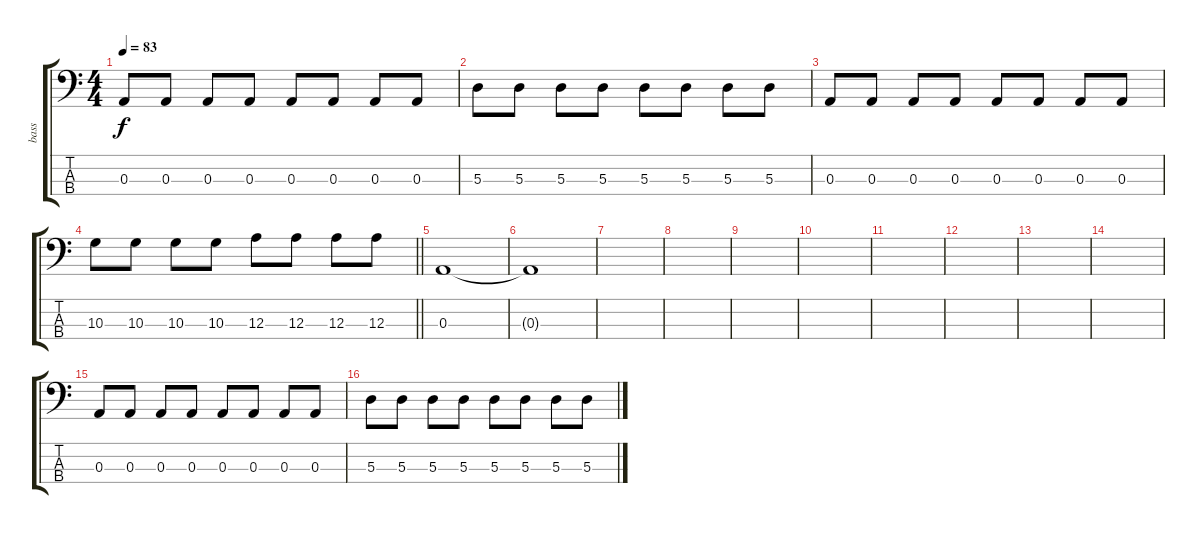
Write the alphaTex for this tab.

\track ("bass " "bass ") {instrument electricbassfinger}
\staff {score tabs}
\tuning (G2 D2 A1 E1) {hide}
\ts (4 4)
\tempo 83
\clef f4
\ks c
0.3.8{dy f} 0.3.8 0.3.8 0.3.8 0.3.8 0.3.8 0.3.8 0.3.8 |
5.3.8 5.3.8 5.3.8 5.3.8 5.3.8 5.3.8 5.3.8 5.3.8 |
0.3.8 0.3.8 0.3.8 0.3.8 0.3.8 0.3.8 0.3.8 0.3.8 |
\barLineRight lightlight
10.3.8 10.3.8 10.3.8 10.3.8 12.3.8 12.3.8 12.3.8 12.3.8 |
0.3.1 |
0.3{t}.1 |
|
|
|
|
|
|
|
|
0.3.8 0.3.8 0.3.8 0.3.8 0.3.8 0.3.8 0.3.8 0.3.8 |
5.3.8 5.3.8 5.3.8 5.3.8 5.3.8 5.3.8 5.3.8 5.3.8
